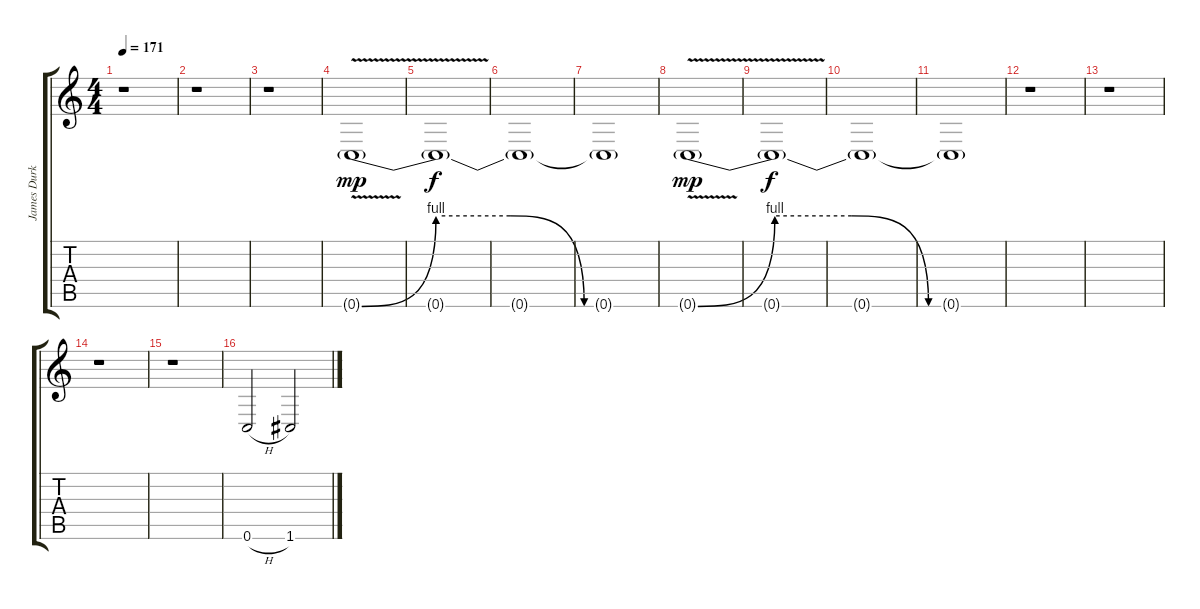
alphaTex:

\track ("James Durkin (Guitar 2)" "James Durk") {instrument overdrivenguitar}
\staff {score tabs}
\tuning (C4 G3 Eb3 Bb2 F2 C2) {hide}
\ts (4 4)
\tempo 171
\clef g2
\ks c
r.1{dy f} |
r.1 |
r.1 |
0.6{be (custom 0 0 15 4 30 4 45 0 60 0) v g}.1{dy mp} |
0.6{t}.1{dy f} |
0.6{t}.1 |
0.6{t}.1 |
0.6{be (custom 0 0 15 4 30 4 45 0 60 0) v g}.1{dy mp} |
0.6{t}.1{dy f} |
0.6{t}.1 |
0.6{t}.1 |
r.1 |
r.1 |
r.1 |
r.1 |
0.6{h}.2 1.6{h}.2
